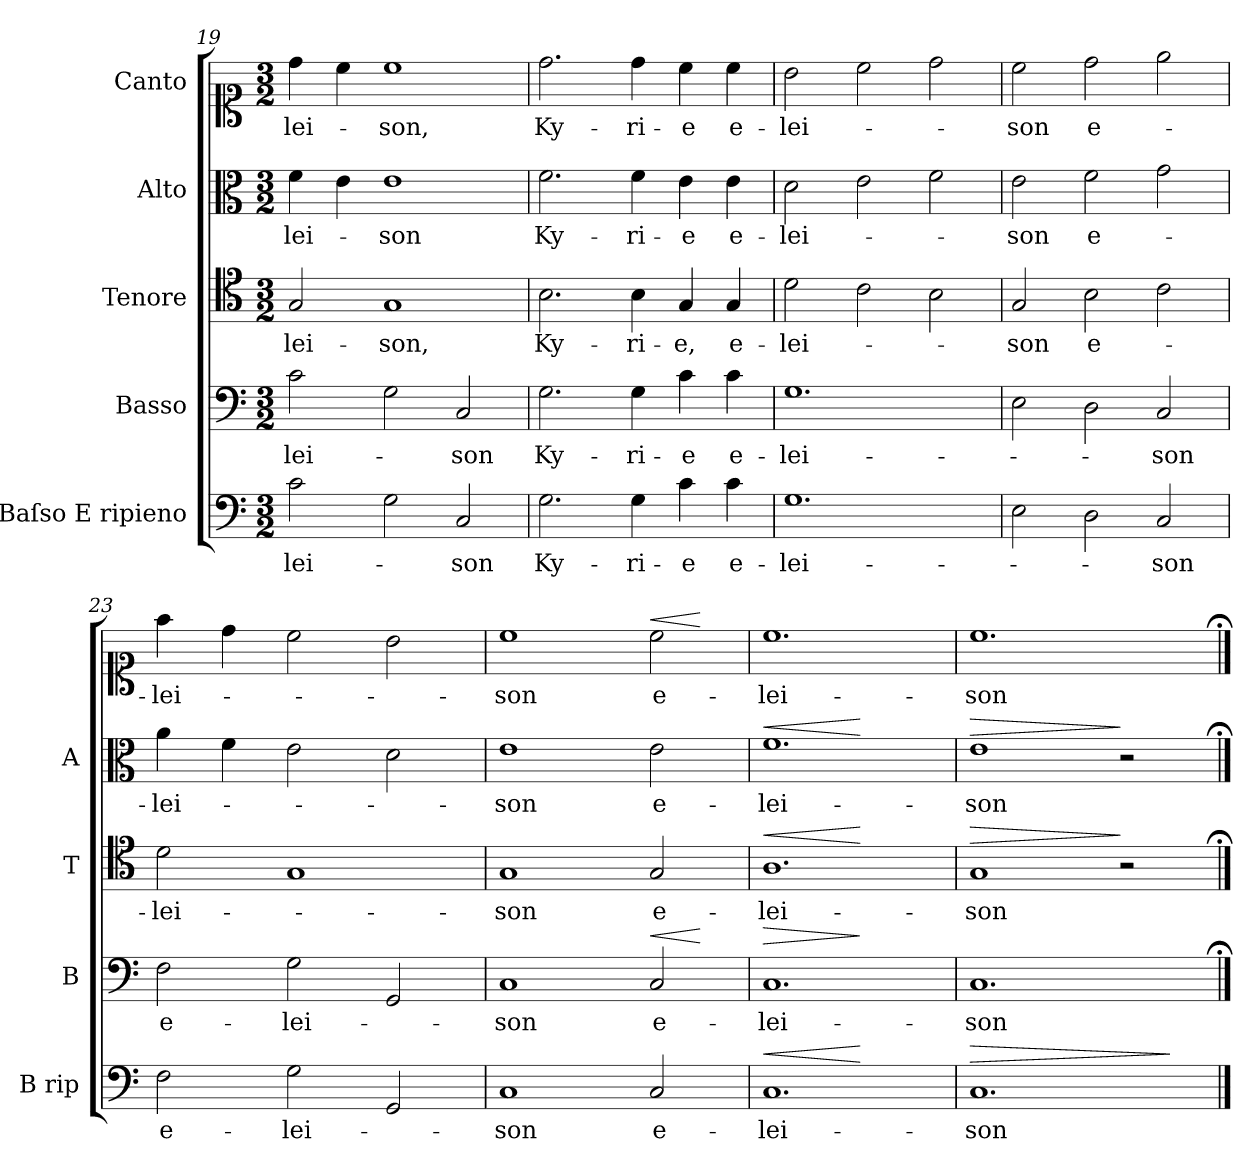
**kern	**text	**dynam	**kern	**text	**dynam	**kern	**text	**dynam	**kern	**text	**dynam	**kern	**text	**dynam
*part5	*part5	*part5	*part4	*part4	*part4	*part3	*part3	*part3	*part2	*part2	*part2	*part1	*part1	*part1
*staff5	*staff5	*staff5	*staff4	*staff4	*staff4	*staff3	*staff3	*staff3	*staff2	*staff2	*staff2	*staff1	*staff1	*staff1
*I"Baſso E ripieno	*	*	*I"Basso	*	*	*I"Tenore	*	*	*I"Alto	*	*	*I"Canto	*	*
*I'B rip	*	*	*I'B	*	*	*I'T	*	*	*I'A	*	*	*	*	*
*clefF4	*	*	*clefF4	*	*	*clefC4	*	*	*clefC3	*	*	*clefC1	*	*
*k[]	*	*	*k[]	*	*	*k[]	*	*	*k[]	*	*	*k[]	*	*
*C:	*	*	*C:	*	*	*C:	*	*	*C:	*	*	*C:	*	*
*M3/2	*	*	*M3/2	*	*	*M3/2	*	*	*M3/2	*	*	*M3/2	*	*
=19	=19	=19	=19	=19	=19	=19	=19	=19	=19	=19	=19	=19	=19	=19
2c\	-lei-	.	2c\	-lei-	.	2G/	-lei-	.	4f\	-lei-	.	4dd\	-lei-	.
.	.	.	.	.	.	.	.	.	4e\	.	.	4cc\	.	.
2G\	.	.	2G\	.	.	1G	-son,	.	1e	-son	.	1cc	-son,	.
2C/	-son	.	2C/	-son	.	.	.	.	.	.	.	.	.	.
=20	=20	=20	=20	=20	=20	=20	=20	=20	=20	=20	=20	=20	=20	=20
!	!	!LO:DY:a:rj	!	!	!LO:DY:a:rj	!	!	!LO:DY:a:rj	!	!	!LO:DY:a:rj	!	!	!LO:DY:a
2.G\	Ky-	fo	2.G\	Ky-	f&colon;	2.B\	Ky-	for	2.f\	Ky-	fo&colon;	2.dd\	Ky-	fu
4G\	-ri-	.	4G\	-ri-	.	4B\	-ri-	.	4f\	-ri-	.	4dd\	-ri-	.
4c\	-e	.	4c\	-e	.	4G/	-e,	.	4e\	-e	.	4cc\	-e	.
4c\	e-	.	4c\	e-	.	4G/	e-	.	4e\	e-	.	4cc\	e-	.
=21	=21	=21	=21	=21	=21	=21	=21	=21	=21	=21	=21	=21	=21	=21
1.G	-lei-	.	1.G	-lei-	.	2d\	-lei-	.	2d\	-lei-	.	2b\	-lei-	.
.	.	.	.	.	.	2c\	.	.	2e\	.	.	2cc\	.	.
.	.	.	.	.	.	2B\	.	.	2f\	.	.	2dd\	.	.
=22	=22	=22	=22	=22	=22	=22	=22	=22	=22	=22	=22	=22	=22	=22
2E\	.	.	2E\	.	.	2G/	-son	.	2e\	-son	.	2cc\	-son	.
2D\	.	.	2D\	.	.	2B\	e-	.	2f\	e-	.	2dd\	e-	.
2C/	-son	.	2C/	-son	.	2c\	.	.	2g\	.	.	2ee\	.	.
=23	=23	=23	=23	=23	=23	=23	=23	=23	=23	=23	=23	=23	=23	=23
2F\	e-	.	2F\	e-	.	2d\	-lei-	.	4a\	-lei-	.	4ff\	-lei-	.
.	.	.	.	.	.	.	.	.	4f\	.	.	4dd\	.	.
2G\	-lei-	.	2G\	-lei-	.	1G	.	.	2e\	.	.	2cc\	.	.
2GG/	.	.	2GG/	.	.	.	.	.	2d\	.	.	2b\	.	.
=24	=24	=24	=24	=24	=24	=24	=24	=24	=24	=24	=24	=24	=24	=24
1C	-son	.	1C	-son	.	1G	-son	.	1e	-son	.	1cc	-son	.
!	!	!	!	!	!LO:HP:a	!	!	!	!	!	!	!	!	!LO:HP:a
2C/	e-	.	2C/	e-	<	2G/	e-	.	2e\	e-	.	2cc\	e-	<
.	.	.	.	.	[	.	.	.	.	.	.	.	.	[
=25	=25	=25	=25	=25	=25	=25	=25	=25	=25	=25	=25	=25	=25	=25
!	!	!LO:HP:a	!	!	!LO:HP:a	!	!	!LO:HP:a	!	!	!LO:HP:a	!	!	!
1.C	-lei-	<	1.C	-lei-	>	1.A	-lei-	<	1.f	-lei-	<	1.cc	-lei-	.
.	.	[	.	.	]	.	.	[	.	.	[	.	.	.
=26	=26	=26	=26	=26	=26	=26	=26	=26	=26	=26	=26	=26	=26	=26
!	!	!LO:HP:a	!	!	!	!	!	!LO:HP:a	!	!	!LO:HP:a	!	!	!
1.C	-son	>	1.C	-son	.	1G	-son	>	1e	-son	>	1.cc	-son	.
.	.	.	.	.	.	2r	.	]	2r	.	]	.	.	.
.	.	]	.	.	.	.	.	.	.	.	.	.	.	.
==	==;	==;	==;	==;	==;	==;	==;	==;	==;	==;	==;	==;	==;	==;
*-	*-	*-	*-	*-	*-	*-	*-	*-	*-	*-	*-	*-	*-	*-
